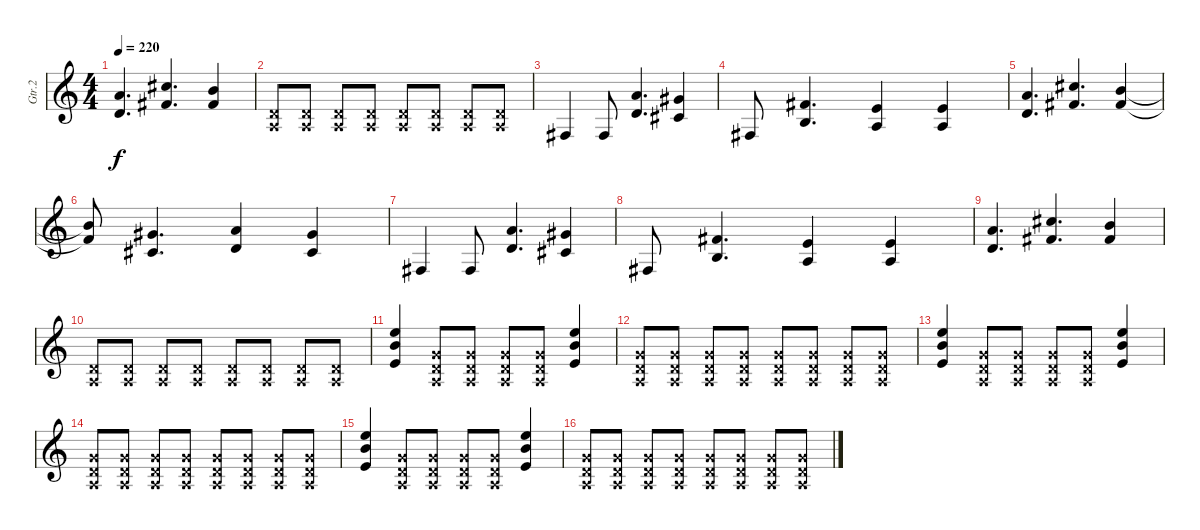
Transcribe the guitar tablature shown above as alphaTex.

\track ("Gtr.2" "Gtr.2") {instrument overdrivenguitar}
\staff {score}
\tuning (E4 B3 G3 D3 A2 E2) {hide}
\ts (4 4)
\tempo 220
\clef g2
\ks c
(7.4 5.5).4{d dy f} (11.4 9.5).4{d} (9.4 9.5).4 |
(0.4{x} 0.5{x}).8 (0.4{x} 0.5{x}).8 (0.4{x} 0.5{x}).8 (0.4{x} 0.5{x}).8 (0.4{x} 0.5{x}).8 (0.4{x} 0.5{x}).8 (0.4{x} 0.5{x}).8 (0.4{x} 0.5{x}).8 |
2.6.4 2.6.8 (7.4 5.5).4{d} (6.4 4.5).4 |
2.6.8 (4.4 2.5).4{d} (7.5 5.6).4 (7.5 5.6).4 |
(7.4 5.5).4{d} (11.4 9.5).4{d} (9.4 9.5).4 |
(9.4{t} 9.5{t}).8 (6.4 4.5).4{d} (7.4 5.5).4 (6.4 4.5).4 |
2.6.4 2.6.8 (7.4 5.5).4{d} (6.4 4.5).4 |
2.6.8 (4.4 2.5).4{d} (7.5 5.6).4 (7.5 5.6).4 |
(7.4 5.5).4{d} (11.4 9.5).4{d} (9.4 9.5).4 |
(0.4{x} 0.5{x}).8 (0.4{x} 0.5{x}).8 (0.4{x} 0.5{x}).8 (0.4{x} 0.5{x}).8 (0.4{x} 0.5{x}).8 (0.4{x} 0.5{x}).8 (0.4{x} 0.5{x}).8 (0.4{x} 0.5{x}).8 |
(9.3 9.4 7.5).4 (0.3{x} 0.4{x} 0.5{x}).8 (0.3{x} 0.4{x} 0.5{x}).8 (0.3{x} 0.4{x} 0.5{x}).8 (0.3{x} 0.4{x} 0.5{x}).8 (9.3 9.4 7.5).4 |
(0.3{x} 0.4{x} 0.5{x}).8 (0.3{x} 0.4{x} 0.5{x}).8 (0.3{x} 0.4{x} 0.5{x}).8 (0.3{x} 0.4{x} 0.5{x}).8 (0.3{x} 0.4{x} 0.5{x}).8 (0.3{x} 0.4{x} 0.5{x}).8 (0.3{x} 0.4{x} 0.5{x}).8 (0.3{x} 0.4{x} 0.5{x}).8 |
(9.3 9.4 7.5).4 (0.3{x} 0.4{x} 0.5{x}).8 (0.3{x} 0.4{x} 0.5{x}).8 (0.3{x} 0.4{x} 0.5{x}).8 (0.3{x} 0.4{x} 0.5{x}).8 (9.3 9.4 7.5).4 |
(0.3{x} 0.4{x} 0.5{x}).8 (0.3{x} 0.4{x} 0.5{x}).8 (0.3{x} 0.4{x} 0.5{x}).8 (0.3{x} 0.4{x} 0.5{x}).8 (0.3{x} 0.4{x} 0.5{x}).8 (0.3{x} 0.4{x} 0.5{x}).8 (0.3{x} 0.4{x} 0.5{x}).8 (0.3{x} 0.4{x} 0.5{x}).8 |
(9.3 9.4 7.5).4 (0.3{x} 0.4{x} 0.5{x}).8 (0.3{x} 0.4{x} 0.5{x}).8 (0.3{x} 0.4{x} 0.5{x}).8 (0.3{x} 0.4{x} 0.5{x}).8 (9.3 9.4 7.5).4 |
(0.3{x} 0.4{x} 0.5{x}).8 (0.3{x} 0.4{x} 0.5{x}).8 (0.3{x} 0.4{x} 0.5{x}).8 (0.3{x} 0.4{x} 0.5{x}).8 (0.3{x} 0.4{x} 0.5{x}).8 (0.3{x} 0.4{x} 0.5{x}).8 (0.3{x} 0.4{x} 0.5{x}).8 (0.3{x} 0.4{x} 0.5{x}).8
